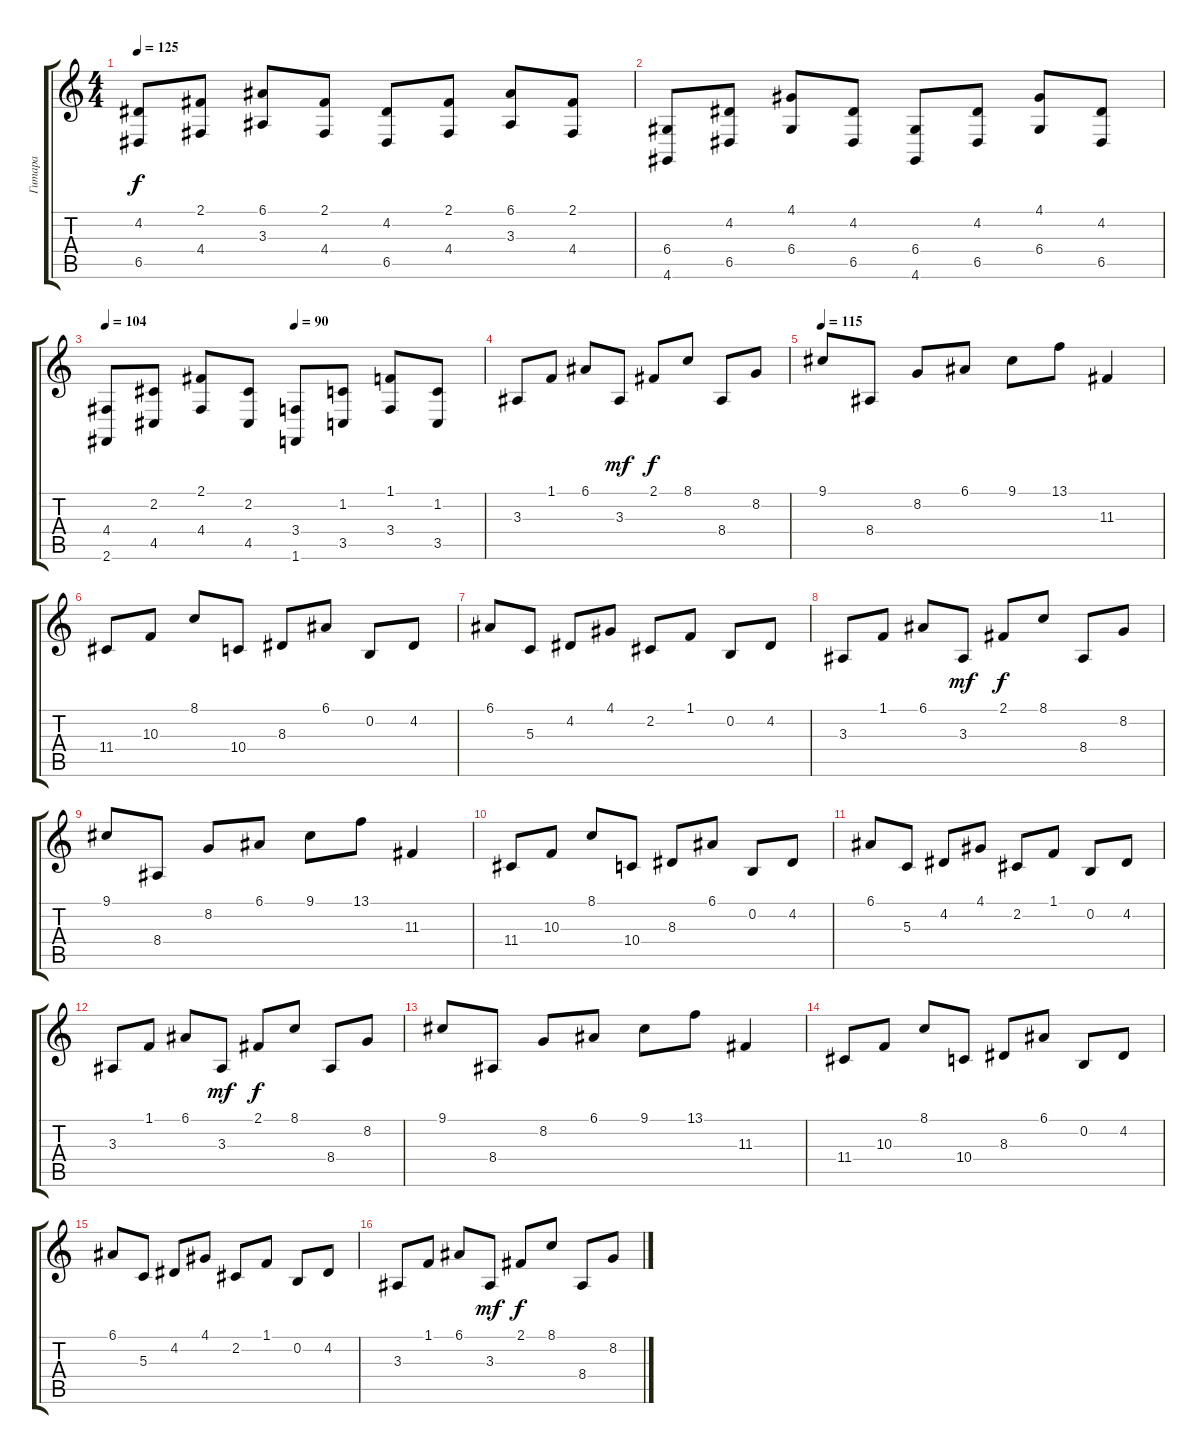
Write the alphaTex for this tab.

\track ("Гитара" "Гитара") {instrument harpsichord}
\staff {score tabs}
\tuning (E4 B3 G3 D3 A2 E2) {hide}
\ts (4 4)
\tempo 125
\clef g2
\ks c
(4.2 6.5).8{dy f} (2.1 4.4).8 (6.1 3.3).8 (2.1 4.4).8 (4.2 6.5).8 (2.1 4.4).8 (6.1 3.3).8 (2.1 4.4).8 |
(6.4 4.6).8 (4.2 6.5).8 (4.1 6.4).8 (4.2 6.5).8 (6.4 4.6).8 (4.2 6.5).8 (4.1 6.4).8 (4.2 6.5).8 |
\tempo 104
\tempo (90 0.5)
(4.4 2.6).8 (2.2 4.5).8 (2.1 4.4).8 (2.2 4.5).8 (3.4 1.6).8 (1.2 3.5).8 (1.1 3.4).8 (1.2 3.5).8 |
3.3.8{volume 8 instrument brightacousticpiano} 1.1.8 6.1.8 3.3.8{dy mf} 2.1.8{dy f volume 11} 8.1.8 8.4.8 8.2.8 |
\tempo 115
9.1.8{volume 14} 8.4.8 8.2.8 6.1.8 9.1.8 13.1.8 11.3.4 |
11.4.8 10.3.8 8.1.8 10.4.8 8.3.8 6.1.8 0.2.8 4.2.8 |
6.1.8 5.3.8 4.2.8 4.1.8 2.2.8 1.1.8 0.2.8 4.2.8 |
3.3.8 1.1.8 6.1.8 3.3.8{dy mf} 2.1.8{dy f} 8.1.8 8.4.8 8.2.8 |
9.1.8 8.4.8 8.2.8 6.1.8 9.1.8 13.1.8 11.3.4 |
11.4.8 10.3.8 8.1.8 10.4.8 8.3.8 6.1.8 0.2.8 4.2.8 |
6.1.8 5.3.8 4.2.8 4.1.8 2.2.8 1.1.8 0.2.8 4.2.8 |
3.3.8 1.1.8 6.1.8 3.3.8{dy mf} 2.1.8{dy f} 8.1.8 8.4.8 8.2.8 |
9.1.8 8.4.8 8.2.8 6.1.8 9.1.8 13.1.8 11.3.4 |
11.4.8 10.3.8 8.1.8 10.4.8 8.3.8 6.1.8 0.2.8 4.2.8 |
6.1.8 5.3.8 4.2.8 4.1.8 2.2.8 1.1.8 0.2.8 4.2.8 |
3.3.8 1.1.8 6.1.8 3.3.8{dy mf} 2.1.8{dy f} 8.1.8 8.4.8 8.2.8
